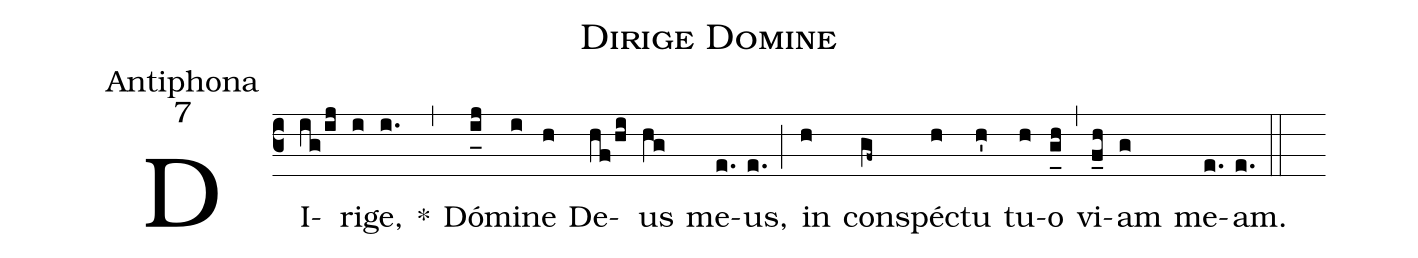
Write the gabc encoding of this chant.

name:Dirige Domine;
office-part:Antiphona;
mode:7;
%%
(c3) DI(ig/ij)ri(i)ge,(i.) *(,) Dó(i_[uh:l]j)mi(i)ne(h) De(hf/hi)us(hg) me(e.)us,(e.) (;) in(h) con(gf~)spé(h)ctu(h') tu(h)o(g_[uh:l]h) (,) vi(f_h)am(g) me(e.)am.(e.) (::)
